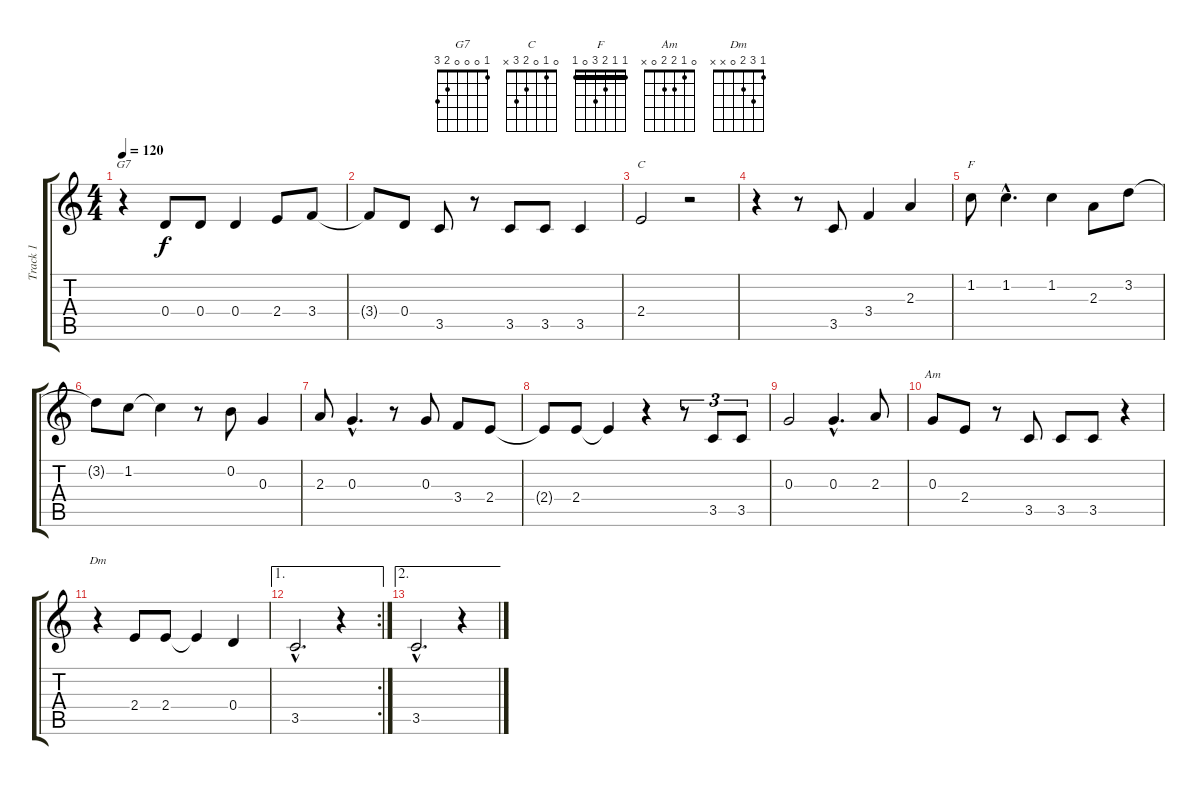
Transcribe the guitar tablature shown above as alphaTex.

\track ("Track 1" "Track 1") {instrument acousticguitarsteel}
\staff {score tabs}
\tuning (E4 B3 G3 D3 A2 E2) {hide}
\chord ("G7" 1 0 0 0 2 3)
\chord ("C" 0 1 0 2 3 x)
\chord ("F" 1 1 2 3 0 1) {barre 1}
\chord ("Am" 0 1 2 2 0 x)
\chord ("Dm" 1 3 2 0 x x)
\ts (4 4)
\tempo 120
\clef g2
\ks c
r.4{ch "G7" dy f} 0.4.8 0.4.8 0.4.4 2.4.8 3.4.8 |
3.4{t}.8 0.4.8 3.5.8 r.8 3.5.8 3.5.8 3.5.4 |
2.4.2{ch "C"} r.2 |
r.4 r.8 3.5.8 3.4.4 2.3.4 |
1.2.8{ch "F"} 1.2{hac}.4{d} 1.2.4 2.3.8 3.2.8 |
3.2{t}.8 1.2.8 1.2{t}.4 r.8 0.2.8 0.3.4 |
2.3.8 0.3{hac}.4{d} r.8 0.3.8 3.4.8 2.4.8 |
2.4{t}.8 2.4.8 2.4{t}.4 r.4 r.8{tu (3 2)} 3.5.8{tu (3 2)} 3.5.8{tu (3 2)} |
0.3.2 0.3{hac}.4{d} 2.3.8 |
0.3.8{ch "Am"} 2.4.8 r.8 3.5.8 3.5.8 3.5.8 r.4 |
r.4{ch "Dm"} 2.4.8 2.4.8 2.4{t}.4 0.4.4 |
\ae 1
\rc 2
3.5{hac}.2{d} r.4 |
\ae 2
3.5{hac}.2{d} r.4
